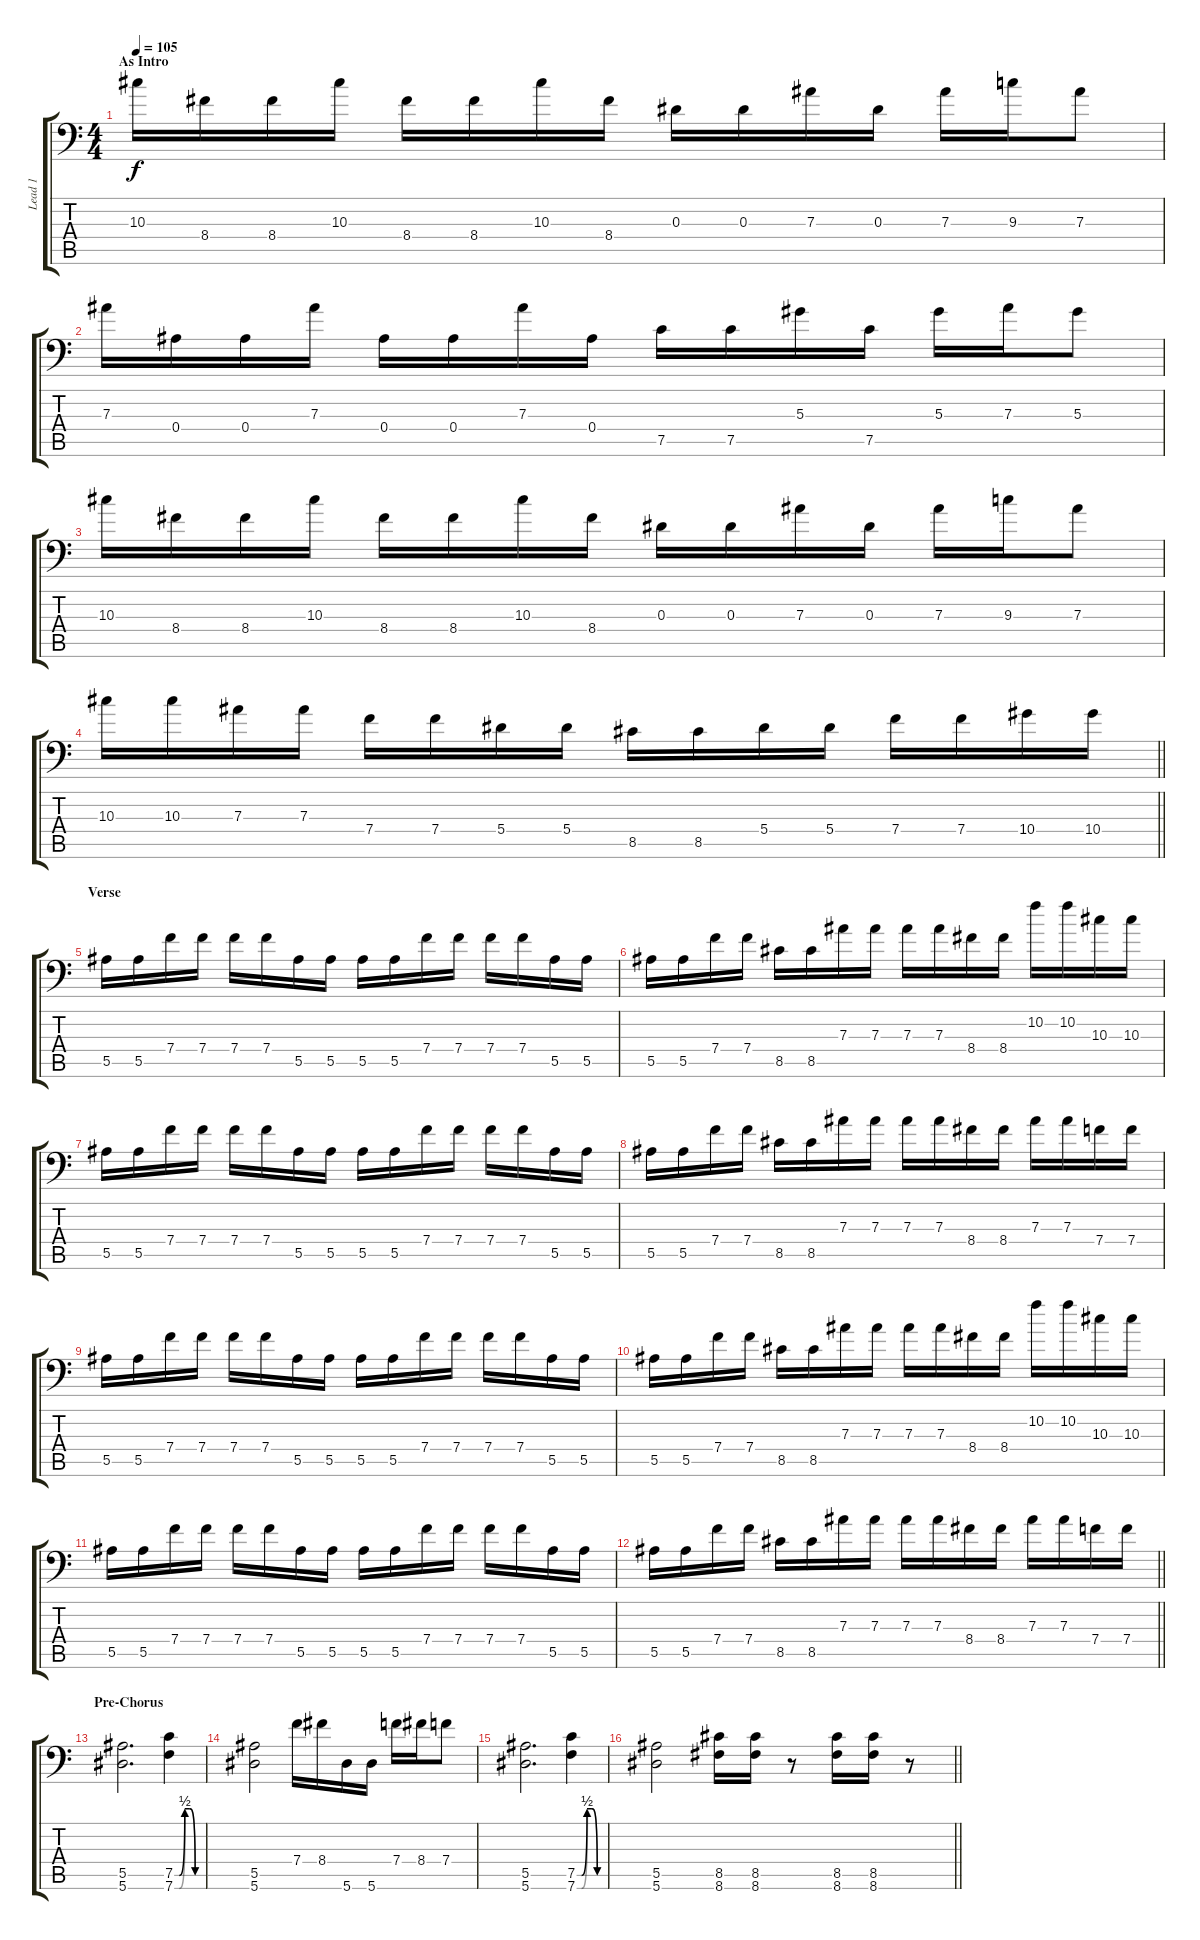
\track ("Lead 1" "Lead 1") {instrument distortionguitar}
\staff {score tabs}
\tuning (C4 G3 Eb3 Bb2 F2 Bb1) {hide}
\ts (4 4)
\section ("" "As Intro")
\tempo 105
\clef f4
\ks c
10.3.16{dy f} 8.4.16 8.4.16 10.3.16 8.4.16 8.4.16 10.3.16 8.4.16 0.3.16 0.3.16 7.3.16 0.3.16 7.3.16 9.3.16 7.3.8 |
7.3.16 0.4.16 0.4.16 7.3.16 0.4.16 0.4.16 7.3.16 0.4.16 7.5.16 7.5.16 5.3.16 7.5.16 5.3.16 7.3.16 5.3.8 |
10.3.16 8.4.16 8.4.16 10.3.16 8.4.16 8.4.16 10.3.16 8.4.16 0.3.16 0.3.16 7.3.16 0.3.16 7.3.16 9.3.16 7.3.8 |
\barLineRight lightlight
10.3.16 10.3.16 7.3.16 7.3.16 7.4.16 7.4.16 5.4.16 5.4.16 8.5.16 8.5.16 5.4.16 5.4.16 7.4.16 7.4.16 10.4.16 10.4.16 |
\section ("" "Verse")
5.5.16 5.5.16 7.4.16 7.4.16 7.4.16 7.4.16 5.5.16 5.5.16 5.5.16 5.5.16 7.4.16 7.4.16 7.4.16 7.4.16 5.5.16 5.5.16 |
5.5.16 5.5.16 7.4.16 7.4.16 8.5.16 8.5.16 7.3.16 7.3.16 7.3.16 7.3.16 8.4.16 8.4.16 10.2.16 10.2.16 10.3.16 10.3.16 |
5.5.16 5.5.16 7.4.16 7.4.16 7.4.16 7.4.16 5.5.16 5.5.16 5.5.16 5.5.16 7.4.16 7.4.16 7.4.16 7.4.16 5.5.16 5.5.16 |
5.5.16 5.5.16 7.4.16 7.4.16 8.5.16 8.5.16 7.3.16 7.3.16 7.3.16 7.3.16 8.4.16 8.4.16 7.3.16 7.3.16 7.4.16 7.4.16 |
5.5.16 5.5.16 7.4.16 7.4.16 7.4.16 7.4.16 5.5.16 5.5.16 5.5.16 5.5.16 7.4.16 7.4.16 7.4.16 7.4.16 5.5.16 5.5.16 |
5.5.16 5.5.16 7.4.16 7.4.16 8.5.16 8.5.16 7.3.16 7.3.16 7.3.16 7.3.16 8.4.16 8.4.16 10.2.16 10.2.16 10.3.16 10.3.16 |
5.5.16 5.5.16 7.4.16 7.4.16 7.4.16 7.4.16 5.5.16 5.5.16 5.5.16 5.5.16 7.4.16 7.4.16 7.4.16 7.4.16 5.5.16 5.5.16 |
\barLineRight lightlight
5.5.16 5.5.16 7.4.16 7.4.16 8.5.16 8.5.16 7.3.16 7.3.16 7.3.16 7.3.16 8.4.16 8.4.16 7.3.16 7.3.16 7.4.16 7.4.16 |
\section ("" "Pre-Chorus")
(5.5 5.6).2{d} (7.5{be (custom 0 0 10 0 22 2 33 2 45 0 60 0)} 7.6{be (custom 0 0 10 0 23 2 32 2 45 0 60 0)}).4 |
(5.5 5.6).2 7.4.16 8.4.16 5.6.16 5.6.16 7.4.16 8.4.16 7.4.8 |
(5.5 5.6).2{d} (7.5{be (custom 0 0 10 0 22 2 33 2 45 0 60 0)} 7.6{be (custom 0 0 10 0 23 2 32 2 45 0 60 0)}).4 |
\barLineRight lightlight
(5.5 5.6).2 (8.5 8.6).16 (8.5 8.6).16 r.8 (8.5 8.6).16 (8.5 8.6).16 r.8
